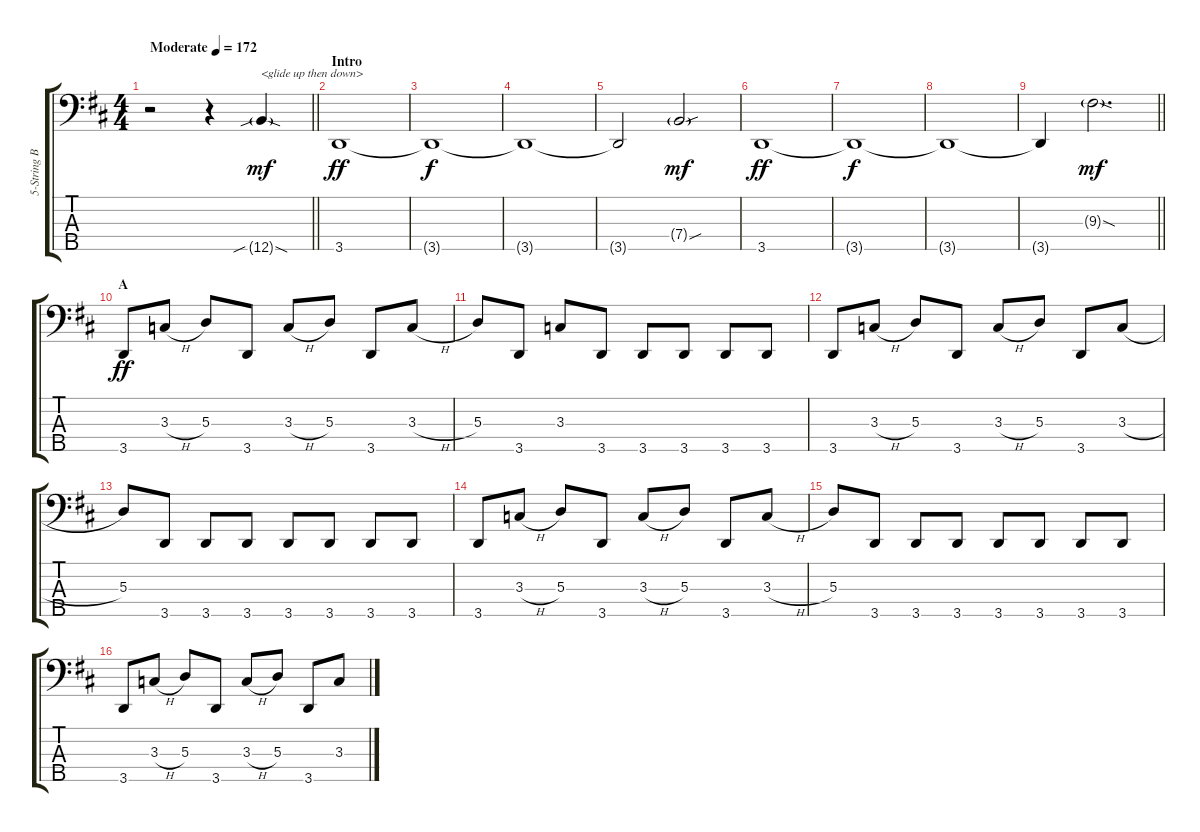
\track ("5-String Bass" "5-String B") {instrument electricbasspick}
\staff {score tabs}
\tuning (G2 D2 A1 E1 B0) {hide}
\ts (4 4)
\tempo (172 "Moderate")
\clef f4
\barLineRight lightlight
\ks d
r.2{dy mf instrument electricbasspick} r.4 12.5{sib sod g}.4{txt "<glide up then down>"} |
\section ("" "Intro")
3.5.1{dy ff} |
3.5{t}.1{dy f} |
3.5{t}.1 |
3.5{t}.2 7.4{sou g}.2{dy mf} |
3.5.1{dy ff} |
3.5{t}.1{dy f} |
3.5{t}.1 |
\barLineRight lightlight
3.5{t}.4 9.3{sod g}.2{d dy mf} |
\section ("" "A")
3.5.8{dy ff} 3.3{h}.8 5.3.8 3.5.8 3.3{h}.8 5.3.8 3.5.8 3.3{h}.8 |
5.3.8 3.5.8 3.3.8 3.5.8 3.5.8 3.5.8 3.5.8 3.5.8 |
3.5.8 3.3{h}.8 5.3.8 3.5.8 3.3{h}.8 5.3.8 3.5.8 3.3{h}.8 |
5.3.8 3.5.8 3.5.8 3.5.8 3.5.8 3.5.8 3.5.8 3.5.8 |
3.5.8 3.3{h}.8 5.3.8 3.5.8 3.3{h}.8 5.3.8 3.5.8 3.3{h}.8 |
5.3.8 3.5.8 3.5.8 3.5.8 3.5.8 3.5.8 3.5.8 3.5.8 |
3.5.8 3.3{h}.8 5.3.8 3.5.8 3.3{h}.8 5.3.8 3.5.8 3.3{h}.8
